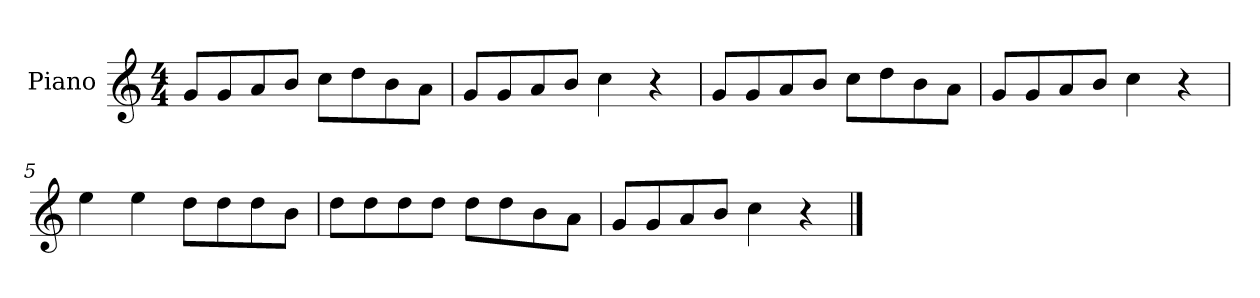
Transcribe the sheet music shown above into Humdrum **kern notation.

**kern
*part1
*staff1
*I"Piano
*I'P-no
*clefG2
*k[]
*M4/4
*MM90
=1
8g/L
8g/
8a/
8b/J
8cc\L
8dd\
8b\
8a\J
=2
8g/L
8g/
8a/
8b/J
4cc\
4r
=3
8g/L
8g/
8a/
8b/J
8cc\L
8dd\
8b\
8a\J
=4
8g/L
8g/
8a/
8b/J
4cc\
4r
=5
4ee\
4ee\
8dd\L
8dd\
8dd\
8b\J
!!LO:LB:g=z
=6
8dd\L
8dd\
8dd\
8dd\J
8dd\L
8dd\
8b\
8a\J
=7
8g/L
8g/
8a/
8b/J
4cc\
4r
==
*-
